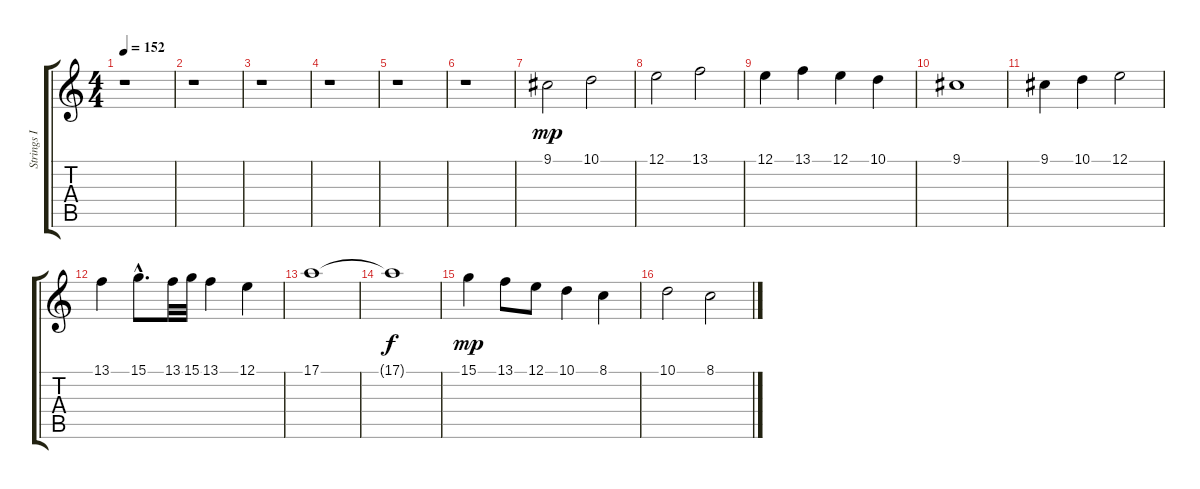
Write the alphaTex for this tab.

\track ("Strings I" "Strings I") {instrument stringensemble1}
\staff {score tabs}
\tuning (E4 B3 G3 D3 A2 E2) {hide}
\ts (4 4)
\tempo 152
\clef g2
\ks c
r.1{dy f} |
r.1 |
r.1 |
r.1 |
r.1 |
r.1 |
9.1.2{dy mp} 10.1.2 |
12.1.2 13.1.2 |
12.1.4 13.1.4 12.1.4 10.1.4 |
9.1.1 |
9.1.4 10.1.4 12.1.2 |
13.1.4 15.1{hac}.8{d} 13.1.32 15.1.32 13.1.4 12.1.4 |
17.1.1 |
17.1{t}.1{dy f} |
15.1.4{dy mp} 13.1.8 12.1.8 10.1.4 8.1.4 |
10.1.2 8.1.2
